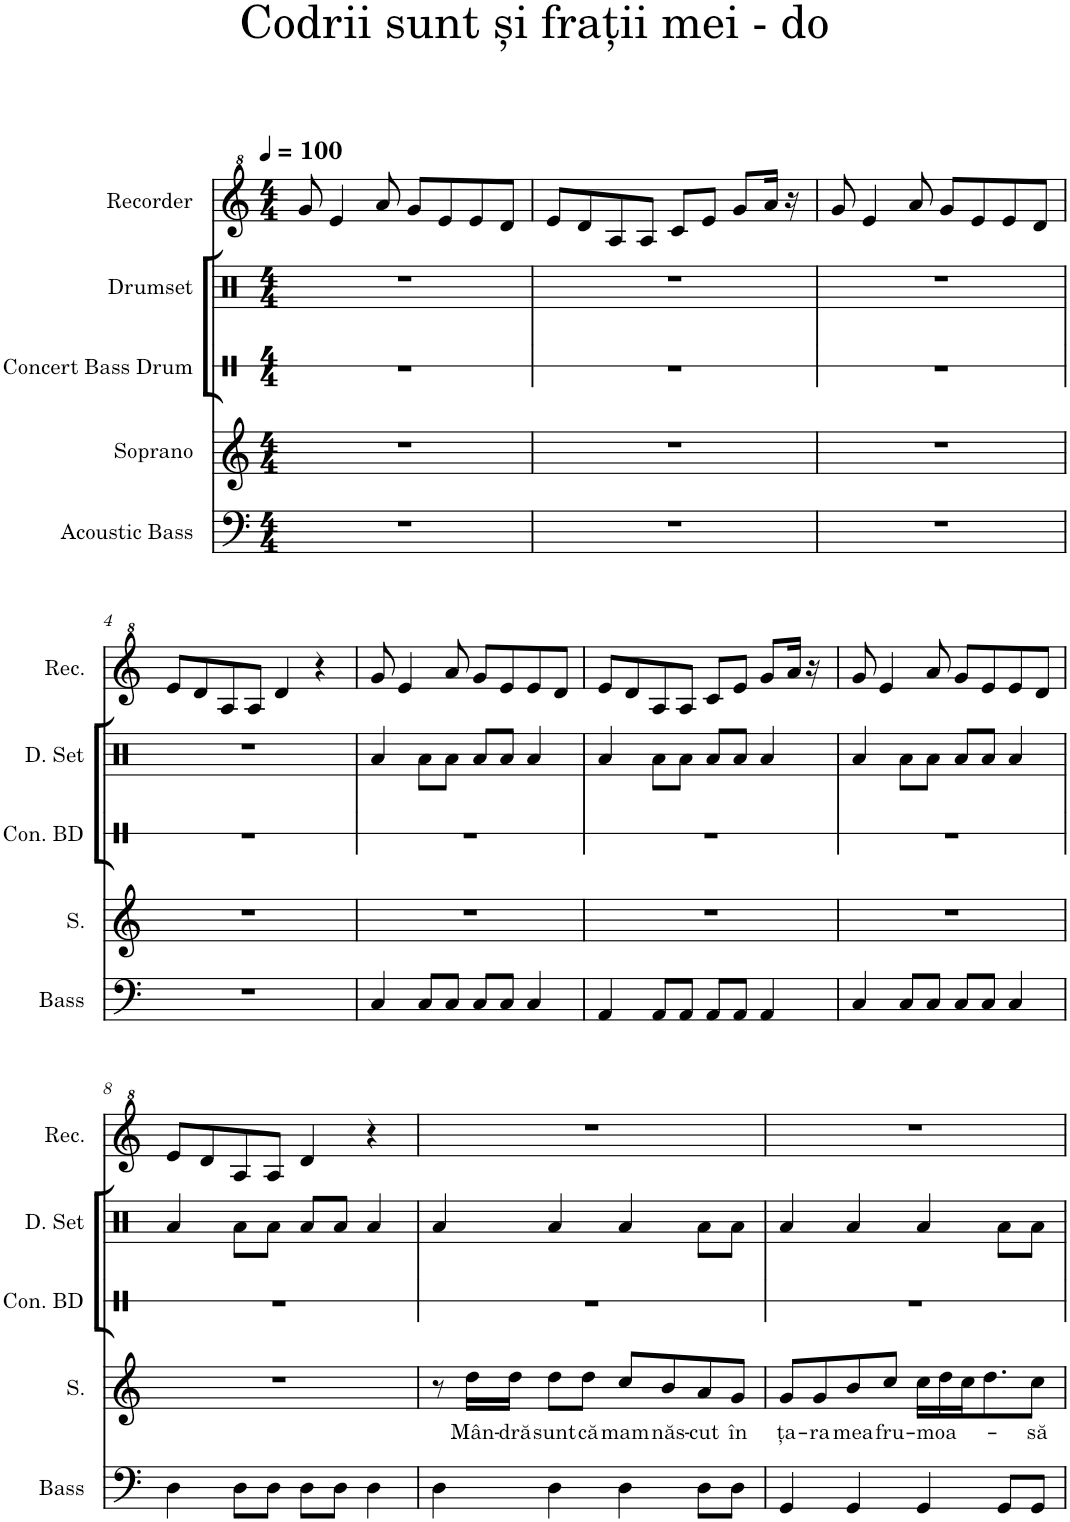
**kern	**kern	**text	**kern	**kern	**kern
*part5	*part4	*part4	*part3	*part2	*part1
*staff5	*staff4	*staff4	*staff3	*staff2	*staff1
*I"Acoustic Bass	*I"Soprano	*	*I"Concert Bass Drum	*I"Drumset	*I"Recorder
*I'Bass	*I'S.	*	*I'Con. BD	*I'D. Set	*I'Rec.
*	*	*	*stria1	*	*
*clefF4	*clefG2	*	*clefX	*clefX	*clefG^2
*Trd7c12	*	*	*	*	*
*k[]	*k[]	*	*k[]	*k[]	*k[]
*M4/4	*M4/4	*	*M4/4	*M4/4	*M4/4
*MM100	*MM100	*	*MM100	*MM100	*MM100
=1	=1	=1	=1	=1	=1
1r	1r	.	1r	1r	8gg/
.	.	.	.	.	4ee/
.	.	.	.	.	8aa/
.	.	.	.	.	8gg/L
.	.	.	.	.	8ee/
.	.	.	.	.	8ee/
.	.	.	.	.	8dd/J
=2	=2	=2	=2	=2	=2
1r	1r	.	1r	1r	8ee/L
.	.	.	.	.	8dd/
.	.	.	.	.	8a/
.	.	.	.	.	8a/J
.	.	.	.	.	8cc/L
.	.	.	.	.	8ee/J
.	.	.	.	.	8gg/L
.	.	.	.	.	16aa/Jk
.	.	.	.	.	16r
=3	=3	=3	=3	=3	=3
1r	1r	.	1r	1r	8gg/
.	.	.	.	.	4ee/
.	.	.	.	.	8aa/
.	.	.	.	.	8gg/L
.	.	.	.	.	8ee/
.	.	.	.	.	8ee/
.	.	.	.	.	8dd/J
!!LO:LB:g=z
=4	=4	=4	=4	=4	=4
1r	1r	.	1r	1r	8ee/L
.	.	.	.	.	8dd/
.	.	.	.	.	8a/
.	.	.	.	.	8a/J
.	.	.	.	.	4dd/
.	.	.	.	.	4r
=5	=5	=5	=5	=5	=5
4C/	1r	.	1r	4Ra/	8gg/
.	.	.	.	.	4ee/
8C/L	.	.	.	8Ra\L	.
8C/J	.	.	.	8Ra\J	8aa/
8C/L	.	.	.	8Ra/L	8gg/L
8C/J	.	.	.	8Ra/J	8ee/
4C/	.	.	.	4Ra/	8ee/
.	.	.	.	.	8dd/J
=6	=6	=6	=6	=6	=6
4AA/	1r	.	1r	4Ra/	8ee/L
.	.	.	.	.	8dd/
8AA/L	.	.	.	8Ra\L	8a/
8AA/J	.	.	.	8Ra\J	8a/J
8AA/L	.	.	.	8Ra/L	8cc/L
8AA/J	.	.	.	8Ra/J	8ee/J
4AA/	.	.	.	4Ra/	8gg/L
.	.	.	.	.	16aa/Jk
.	.	.	.	.	16r
=7	=7	=7	=7	=7	=7
4C/	1r	.	1r	4Ra/	8gg/
.	.	.	.	.	4ee/
8C/L	.	.	.	8Ra\L	.
8C/J	.	.	.	8Ra\J	8aa/
8C/L	.	.	.	8Ra/L	8gg/L
8C/J	.	.	.	8Ra/J	8ee/
4C/	.	.	.	4Ra/	8ee/
.	.	.	.	.	8dd/J
!!LO:LB:g=z
=8	=8	=8	=8	=8	=8
4D\	1r	.	1r	4Ra/	8ee/L
.	.	.	.	.	8dd/
8D\L	.	.	.	8Ra\L	8a/
8D\J	.	.	.	8Ra\J	8a/J
8D\L	.	.	.	8Ra/L	4dd/
8D\J	.	.	.	8Ra/J	.
4D\	.	.	.	4Ra/	4r
=9	=9	=9	=9	=9	=9
4D\	8r	.	1r	4Ra/	1r
!	!	!LO:LY:b	!	!	!
.	16dd\LL	Mân-	.	.	.
!	!	!LO:LY:b	!	!	!
.	16dd\JJ	-dră	.	.	.
!	!	!LO:LY:b	!	!	!
4D\	8dd\L	sunt	.	4Ra/	.
!	!	!LO:LY:b	!	!	!
.	8dd\J	că	.	.	.
!	!	!LO:LY:b	!	!	!
4D\	8cc/L	mam	.	4Ra/	.
!	!	!LO:LY:b	!	!	!
.	8b/	năs-	.	.	.
!	!	!LO:LY:b	!	!	!
8D\L	8a/	-cut	.	8Ra\L	.
!	!	!LO:LY:b	!	!	!
8D\J	8g/J	în	.	8Ra\J	.
=10	=10	=10	=10	=10	=10
!	!	!LO:LY:b	!	!	!
4GG/	8g/L	ța-	1r	4Ra/	1r
!	!	!LO:LY:b	!	!	!
.	8g/	-ra	.	.	.
!	!	!LO:LY:b	!	!	!
4GG/	8b/	mea	.	4Ra/	.
!	!	!LO:LY:b	!	!	!
.	8cc/J	fru-	.	.	.
!	!	!LO:LY:b	!	!	!
4GG/	16cc\LL	-moa-	.	4Ra/	.
.	16dd\	.	.	.	.
.	16cc\J	.	.	.	.
.	8.dd\	.	.	.	.
8GG/L	.	.	.	8Ra\L	.
!	!	!LO:LY:b	!	!	!
8GG/J	8cc\J	-să	.	8Ra\J	.
=	=	=	=	=	=
*-	*-	*-	*-	*-	*-
